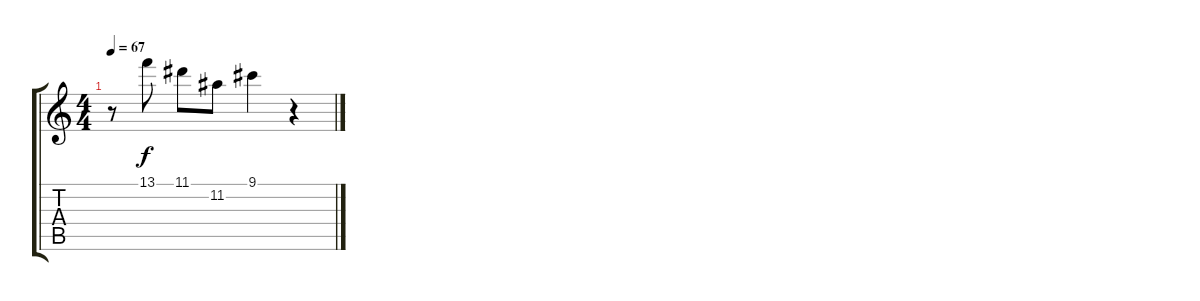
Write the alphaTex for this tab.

\track "" {instrument overdrivenguitar}
\staff {score tabs}
\tuning (E4 B3 G3 D3 A2 E2) {hide}
\ts (4 4)
\tempo 67
\clef g2
\ks c
r.8{dy f} 13.1.8 11.1.8 11.2.8 9.1.4 r.4
